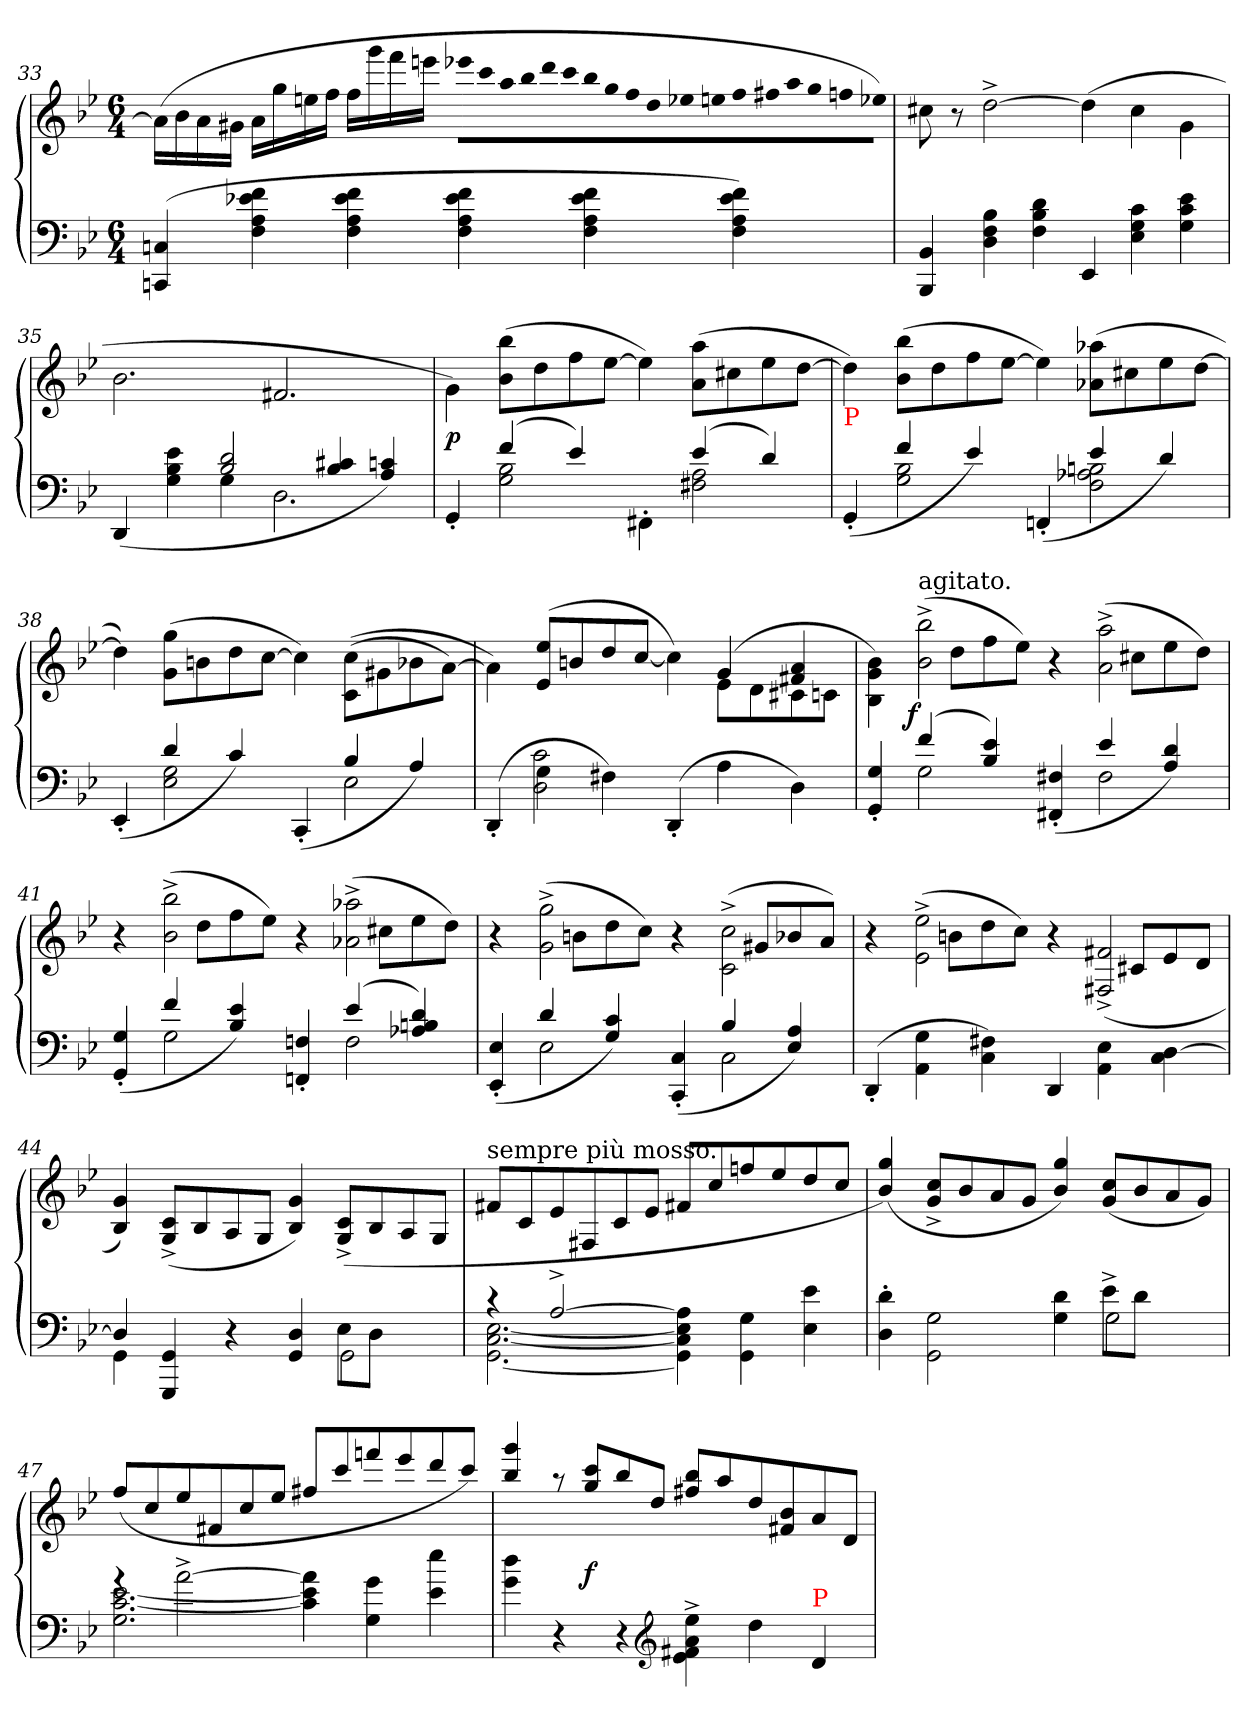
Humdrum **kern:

**kern	**kern	**dynam
*part1	*part1	*part1
*staff2	*staff1	*staff1/2
*clefF4	*clefG2	*
*k[b-e-]	*k[b-e-]	*
*g:	*g:	*
*M6/4	*M6/4	*
=33	=33	=33
(>4Cn 4CCn	(>16a\LL]	.
.	16b-	.
.	16a	.
.	16g#XJJ	.
4f 4e-X 4A 4F	16aLL	.
.	16gg	.
.	16een	.
.	16ffJJ	.
4f 4e- 4A 4F	16ffLL	.
.	16ggg	.
.	16fff	.
.	16eeenJJ	.
*	*Xtuplet	*
!	!LO:N:vis=8	!
4f 4e- 4A 4F	24eee-X!\L	.
!	!LO:N:vis=8	!
.	24ccc!	.
!	!LO:N:vis=8	!
.	24aa!	.
!	!LO:N:vis=8	!
.	24bb-!	.
!	!LO:N:vis=8	!
.	24ddd!	.
!	!LO:N:vis=8	!
.	24ccc!	.
!	!LO:N:vis=8	!
4f 4e- 4A 4F	24bb-!	.
!	!LO:N:vis=8	!
.	24gg!	.
!	!LO:N:vis=8	!
.	24ff!	.
!	!LO:N:vis=8	!
.	24dd!	.
!	!LO:N:vis=8	!
.	24ee-!	.
!	!LO:N:vis=8	!
.	24een!	.
!	!LO:N:vis=8	!
4f 4e- 4A 4F)	24ff!	.
!	!LO:N:vis=8	!
.	24ff#X!	.
!	!LO:N:vis=8	!
.	24aa!	.
!	!LO:N:vis=8	!
.	24gg!	.
!	!LO:N:vis=8	!
.	24ffn!	.
!	!LO:N:vis=8	!
.	24ee-X!J)	.
=34	=34	=34
4BB- 4BBB-	8cc#X	.
.	8r	.
4B- 4F 4D	[2dd^<	.
4d 4B- 4F	.	.
4EE-	(>4dd]	.
4c 4G 4E-	4cc#	.
4e- 4c 4G	4g\	.
=35	=35	=35
*^	*	*
(>4DD/	4ryy	2.b-	.
4ryy	4e- 4B- 4G	.	.
2d 2B-	4G	.	.
.	2.D	2.f#X	.
4c#X 4B-	.	.	.
4cn 4A)	.	.	.
=36	=36	=36	=36
4GG'<	4ryy	4g\)	p
(>4f	2B- 2G	(>8bb- 8b-L	.
.	.	8dd	.
4e-)	.	8ff	.
.	.	[8ee-J	.
4FF#X'>\	4ryy	4ee-])	.
(>4e-	2A 2F#X	(>8aa 8aL	.
.	.	8cc#X	.
4d)	.	8ee-	.
.	.	[8ddJ	.
=37	=37	=37	=37
!	!	!LO:TX:b:color=red:t=P	!
(>4GG'<	4ryy	4dd])	.
4f	2B- 2G	(>8bb- 8b-L	.
.	.	8dd	.
4e-)	.	8ff	.
.	.	[8ee-J	.
(>4FFn'<	4ryy	4ee-])	.
4e-	2Bn 2A-X 2F	(>8aa-X 8a-XL	.
.	.	8cc#X	.
4d)	.	8ee-	.
.	.	[8ddJ	.
=38	=38	=38	=38
(>4EE-'<	4ryy	4dd])	.
4d	2G 2E-	(>8gg 8gL	.
.	.	8bn	.
4c)	.	8dd	.
.	.	[8ccJ	.
(>4CC'<	4ryy	4cc])	.
4B-	2E-	(>(>8cc\ 8c\L	.
.	.	8g#X	.
4A)	.	8b-X	.
.	.	[8aJ)	.
=39	=39	=39	=39
*	*	*^	*
(>4DD'<	4ryy	2.ryy	4a\])	.
4G\	2c 2D	.	(>8ee- 8e-L	.
.	.	.	8bn	.
4F#X\)	.	.	8dd	.
.	.	.	[8ccJ	.
(>4DD'<	2.ryy	4ryy	4cc])	.
4A\	.	(>4g	8e-L	.
.	.	.	8d	.
4D\)	.	4a 4f#X	8c#X	.
.	.	.	8cnJ	.
*	*	*v	*v	*
=40	=40	=40	=40
4G'< 4GG'<	4ryy	4b-\ 4g\ 4B-\)	.
!	!	!LO:TX:a:t=agitato.	!
!	!	!LO:N:vis=2	!LO:DY:rj
(>4f	2G	(>8bb-^< 8b-^<	f
.	.	8ddL	.
4e- 4B-)	.	8ff	.
.	.	8ee-J)	.
(>4F#X'< 4FF#X'<	4ryy	4r	.
!	!	!LO:N:vis=2	!
4e-	2F#	(>8aa^< 8a^<	.
.	.	8cc#XL	.
4d 4A)	.	8ee-	.
.	.	8ddJ)	.
=41	=41	=41	=41
(>4G'< 4GG'<	4ryy	4r	.
!	!	!LO:N:vis=2	!
4f	2G	(>8bb-^< 8b-^<	.
.	.	8ddL	.
4e- 4B-)	.	8ff	.
.	.	8ee-J)	.
4Fn'< 4FFn'<	4ryy	4r	.
!	!	!LO:N:vis=2	!
(>4e-	2F	(>8aa-X^< 8a-X^<	.
.	.	8cc#XL	.
4d 4Bn 4A-X)	.	8ee-	.
.	.	8ddJ)	.
=42	=42	=42	=42
(>4E-'< 4EE-'<	4ryy	4r	.
!	!	!LO:N:vis=2	!
4d	2E-	(>8gg^< 8g^<	.
.	.	8bnL	.
4c 4G)	.	8dd	.
.	.	8ccJ)	.
(>4C'< 4CC'<	4ryy	4r	.
!	!	!LO:N:vis=2	!
4B-	2C	(>8cc^<\ 8c^<\	.
.	.	8g#XL	.
4A 4E-)	.	8b-X	.
.	.	8aJ)	.
*v	*v	*	*
=43	=43	=43
(>4DD'<	4r	.
!	!LO:N:vis=2	!
4G 4AA	(>8ee-^<\ 8e-^<\	.
.	8bnL	.
4F#X 4C)	8dd	.
.	8ccJ)	.
4DD/	4r	.
!	!LO:N:vis=2	!
4E-\ 4AA\	(<8f#X^< 8F#X^<	.
.	8c#XL	.
[4D\ 4C\	8e-	.
.	8dJ	.
=44	=44	=44
*^	*	*
4D]	4GG	4g 4B-)	.
2.ryy	4GG 4GGG	(>8c^/ 8G^/L	.
.	.	8B-	.
.	4r	8A	.
.	.	8G/J	.
.	4D 4GG	4g 4B-)	.
8E-\L	2GG	(>8c^/ 8G^/L	.
8DJ	.	8B-	.
4ryy	.	8A	.
.	.	8G/J	.
=45	=45	=45	=45
!	!	!LO:TX:a:t=sempre più mosso.	!
4rc	[2.E- [2.C [2.GG	8f#XL	.
.	.	8c	.
[2A^	.	8e-	.
.	.	8F#X	.
.	.	8c	.
.	.	8e-J	.
4ryy	4A]\ 4E-]\ 4C]\ 4GG]\	8f#X/L	.
.	.	8cc	.
2ryy	4G\ 4GG\	8ffn	.
.	.	8ee-	.
.	(>4e- 4E-	8dd	.
.	.	8ccJ	.
=46	=46	=46	=46
2.ryy	4d'> 4D'>	(>4gg/ 4b-/)	.
.	2G\ 2GG\	8cc^ 8g^L	.
.	.	8b-	.
.	.	8a	.
.	.	8gJ	.
4ryy	4d 4G	4gg/ 4b-/)	.
8e-^<\L	2G	(>8cc/ 8g/L	.
8d\J	.	8b-/	.
4ryy	.	8a	.
.	.	8gJ)	.
=47	=47	=47	=47
4rg	[2.e- [2.c 2.G	(>8ff/L	.
.	.	8cc	.
[2a^<\	.	8ee-/	.
.	.	8f#X/	.
.	.	8cc/	.
.	.	8ee-/J	.
2.ryy	4a]\ 4e-]\ 4c]\	8ff#X/L	.
.	.	8ccc/	.
.	4g\ 4G\	8fffn/	.
.	.	8eee-/	.
.	4ee-\ 4e-\	8ddd/	.
.	.	8ccc/J)	.
*v	*v	*	*
=48	=48	=48
4dd\ 4g\	4ggg/ 4bb-/	.
4r	8raa	.
.	8ccc/ 8gg/L	f
4r	8bb-	.
.	8ddJ	.
*clefG2	*	*
4ee-^<\ 4a^<\ 4f#X^<\ 4e-^<\	8bb-/ 8ff#X/L	.
.	8aa	.
4dd	8dd	.
.	8b- 8f#X	.
!LO:TX:a:color=red:t=P	!	!
4d/	8a	.
.	8dJ	.
=	=	=
*-	*-	*-
